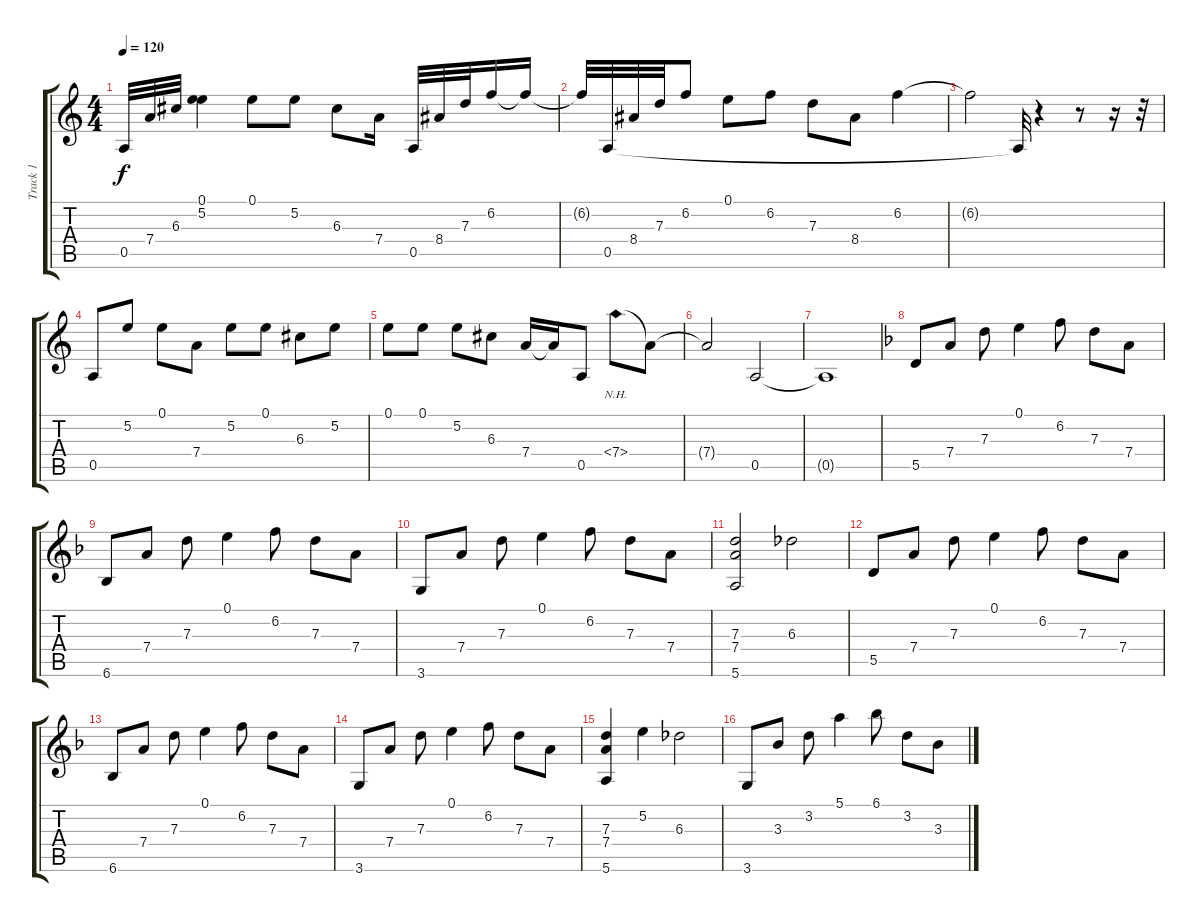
\track ("Track 1" "Track 1") {instrument acousticguitarsteel}
\staff {score tabs}
\tuning (E4 B3 G3 D3 A2 E2) {hide}
\ts (4 4)
\tempo 120
\clef g2
\ks c
0.5.32{dy f} 7.4.32 6.3.32 (0.1 5.2).4 0.1.8 5.2.8 6.3.8 7.4.16 0.5.32 8.4.32 7.3.32 6.2.16 6.2{t}.16 |
6.2{t}.32 0.5.32 8.4.32 7.3.32 6.2.8 0.1.8 6.2.8 7.3.8 8.4.8 6.2.4 |
6.2{t}.2 0.5{t}.32 r.4 r.8 r.16 r.32 |
0.5.8 5.2.8 0.1.8 7.4.8 5.2.8 0.1.8 6.3.8 5.2.8 |
0.1.8 0.1.8 5.2.8 6.3.8 7.4.16 7.4{t}.16 0.5.8 7.4{nh}.8 7.4{t}.8 |
7.4{t}.2 0.5.2 |
0.5{t}.1 |
\ks dminor
5.5.8 7.4.8 7.3.8 0.1.4 6.2.8 7.3.8 7.4.8 |
6.6.8 7.4.8 7.3.8 0.1.4 6.2.8 7.3.8 7.4.8 |
3.6.8 7.4.8 7.3.8 0.1.4 6.2.8 7.3.8 7.4.8 |
(7.3 7.4 5.6).2 6.3.2 |
5.5.8 7.4.8 7.3.8 0.1.4 6.2.8 7.3.8 7.4.8 |
6.6.8 7.4.8 7.3.8 0.1.4 6.2.8 7.3.8 7.4.8 |
3.6.8 7.4.8 7.3.8 0.1.4 6.2.8 7.3.8 7.4.8 |
(7.3 7.4 5.6).4 5.2.4 6.3.2 |
3.6.8 3.3.8 3.2.8 5.1.4 6.1.8 3.2.8 3.3.8
